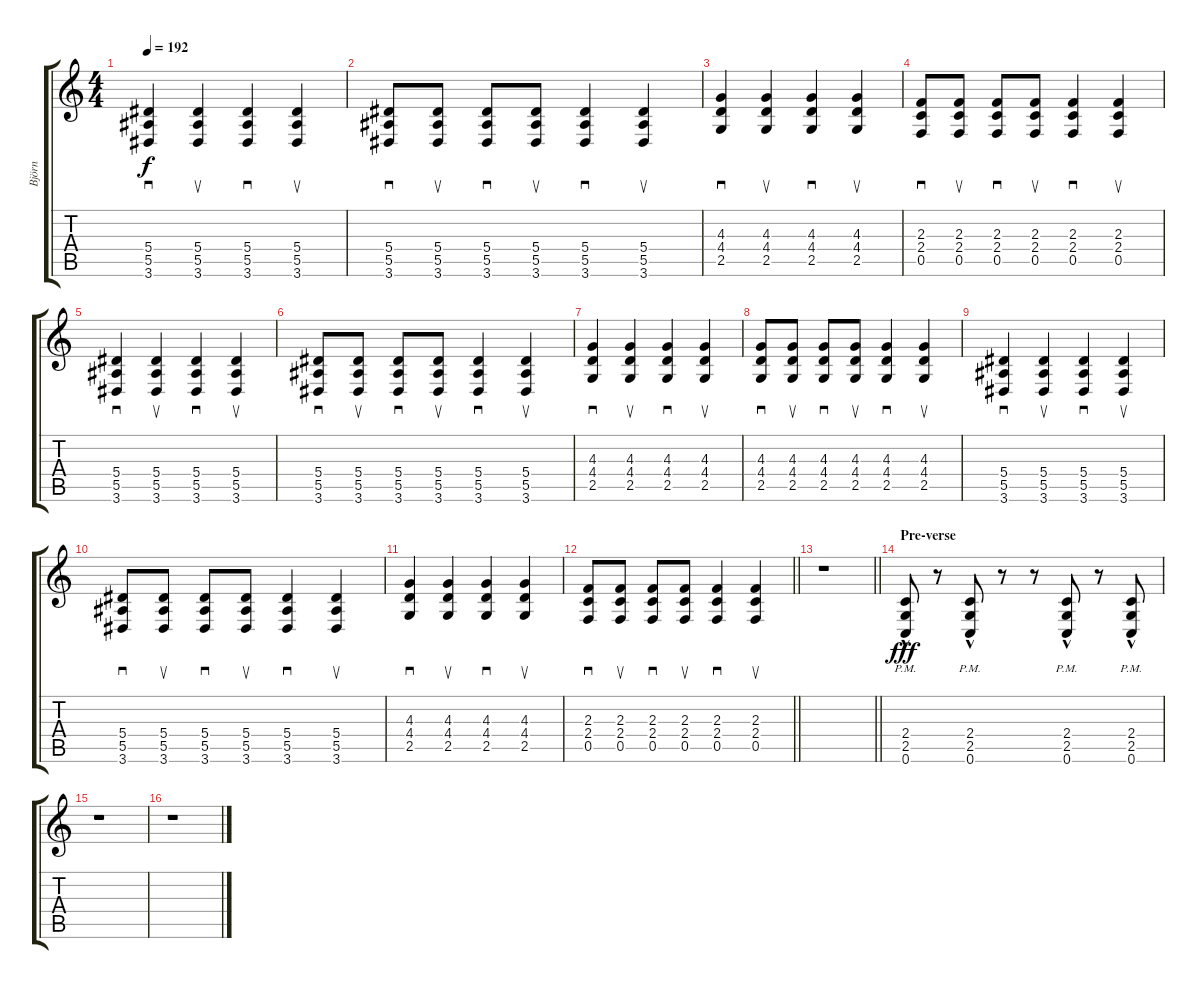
\track ("Björn" "Björn") {instrument distortionguitar}
\staff {score tabs}
\tuning (C4 G3 Eb3 Bb2 F2 C2) {hide}
\ts (4 4)
\tempo 192
\clef g2
\ks c
(5.4 5.5 3.6).4{sd dy f} (5.4 5.5 3.6).4{su} (5.4 5.5 3.6).4{sd} (5.4 5.5 3.6).4{su} |
(5.4 5.5 3.6).8{sd} (5.4 5.5 3.6).8{su} (5.4 5.5 3.6).8{sd} (5.4 5.5 3.6).8{su} (5.4 5.5 3.6).4{sd} (5.4 5.5 3.6).4{su} |
(4.3 4.4 2.5).4{sd} (4.3 4.4 2.5).4{su} (4.3 4.4 2.5).4{sd} (4.3 4.4 2.5).4{su} |
(2.3 2.4 0.5).8{sd} (2.3 2.4 0.5).8{su} (2.3 2.4 0.5).8{sd} (2.3 2.4 0.5).8{su} (2.3 2.4 0.5).4{sd} (2.3 2.4 0.5).4{su} |
(5.4 5.5 3.6).4{sd volume 13 instrument distortionguitar} (5.4 5.5 3.6).4{su} (5.4 5.5 3.6).4{sd} (5.4 5.5 3.6).4{su} |
(5.4 5.5 3.6).8{sd} (5.4 5.5 3.6).8{su} (5.4 5.5 3.6).8{sd} (5.4 5.5 3.6).8{su} (5.4 5.5 3.6).4{sd} (5.4 5.5 3.6).4{su} |
(4.3 4.4 2.5).4{sd} (4.3 4.4 2.5).4{su} (4.3 4.4 2.5).4{sd} (4.3 4.4 2.5).4{su} |
(4.3 4.4 2.5).8{sd} (4.3 4.4 2.5).8{su} (4.3 4.4 2.5).8{sd} (4.3 4.4 2.5).8{su} (4.3 4.4 2.5).4{sd} (4.3 4.4 2.5).4{su} |
(5.4 5.5 3.6).4{sd} (5.4 5.5 3.6).4{su} (5.4 5.5 3.6).4{sd} (5.4 5.5 3.6).4{su} |
(5.4 5.5 3.6).8{sd} (5.4 5.5 3.6).8{su} (5.4 5.5 3.6).8{sd} (5.4 5.5 3.6).8{su} (5.4 5.5 3.6).4{sd} (5.4 5.5 3.6).4{su} |
(4.3 4.4 2.5).4{sd} (4.3 4.4 2.5).4{su} (4.3 4.4 2.5).4{sd} (4.3 4.4 2.5).4{su} |
\barLineRight lightlight
(2.3 2.4 0.5).8{sd} (2.3 2.4 0.5).8{su} (2.3 2.4 0.5).8{sd} (2.3 2.4 0.5).8{su} (2.3 2.4 0.5).4{sd} (2.3 2.4 0.5).4{su} |
\barLineRight lightlight
r.1 |
\section ("" "Pre-verse")
(2.4{hac} 2.5{hac pm} 0.6{hac}).8{dy fff volume 13} r.8 (2.4{hac} 2.5{hac pm} 0.6{hac}).8 r.8 r.8 (2.4{hac} 2.5{hac pm} 0.6{hac}).8 r.8 (2.4{hac} 2.5{hac pm} 0.6{hac}).8 |
r.1 |
r.1
